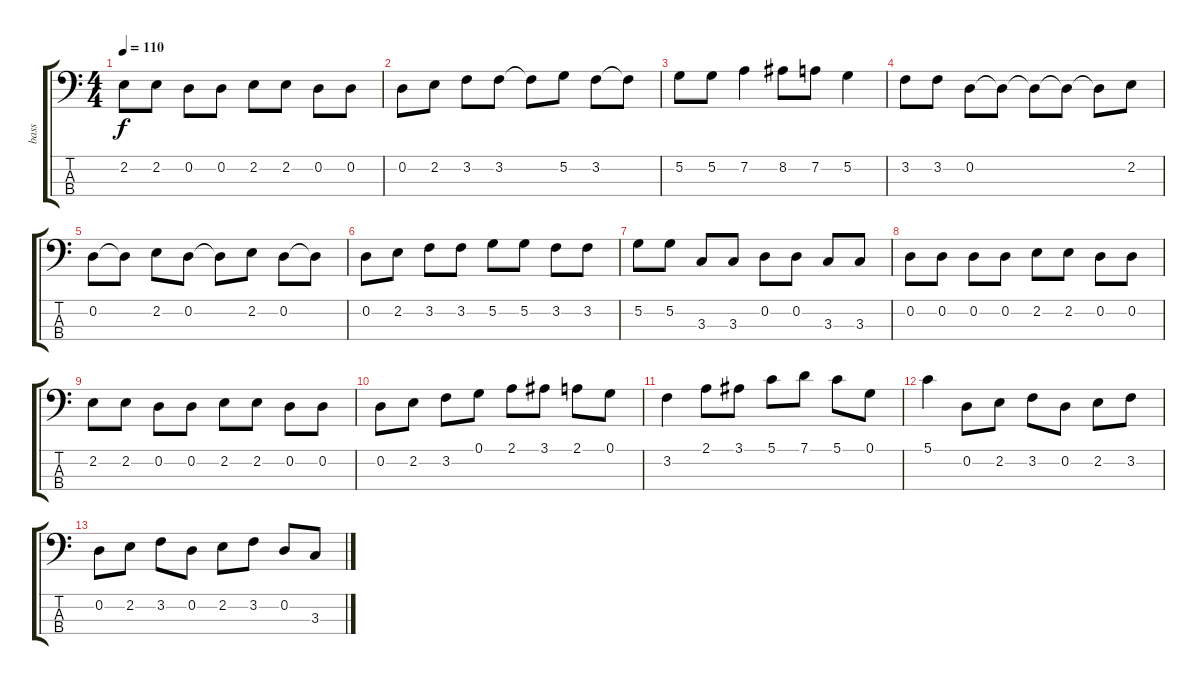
\track ("bass" "bass") {instrument electricbassfinger}
\staff {score tabs}
\tuning (G2 D2 A1 E1) {hide}
\ts (4 4)
\tempo 110
\clef f4
\ks c
2.2.8{dy f} 2.2.8 0.2.8 0.2.8 2.2.8 2.2.8 0.2.8 0.2.8 |
0.2.8 2.2.8 3.2.8 3.2.8 3.2{t}.8 5.2.8 3.2.8 3.2{t}.8 |
5.2.8 5.2.8 7.2.4 8.2.8 7.2.8 5.2.4 |
3.2.8 3.2.8 0.2.8 0.2{t}.8 0.2{t}.8 0.2{t}.8 0.2{t}.8 2.2.8 |
0.2.8 0.2{t}.8 2.2.8 0.2.8 0.2{t}.8 2.2.8 0.2.8 0.2{t}.8 |
0.2.8 2.2.8 3.2.8 3.2.8 5.2.8 5.2.8 3.2.8 3.2.8 |
5.2.8 5.2.8 3.3.8 3.3.8 0.2.8 0.2.8 3.3.8 3.3.8 |
0.2.8 0.2.8 0.2.8 0.2.8 2.2.8 2.2.8 0.2.8 0.2.8 |
2.2.8 2.2.8 0.2.8 0.2.8 2.2.8 2.2.8 0.2.8 0.2.8 |
0.2.8 2.2.8 3.2.8 0.1.8 2.1.8 3.1.8 2.1.8 0.1.8 |
3.2.4 2.1.8 3.1.8 5.1.8 7.1.8 5.1.8 0.1.8 |
5.1.4 0.2.8 2.2.8 3.2.8 0.2.8 2.2.8 3.2.8 |
0.2.8 2.2.8 3.2.8 0.2.8 2.2.8 3.2.8 0.2.8 3.3.8
